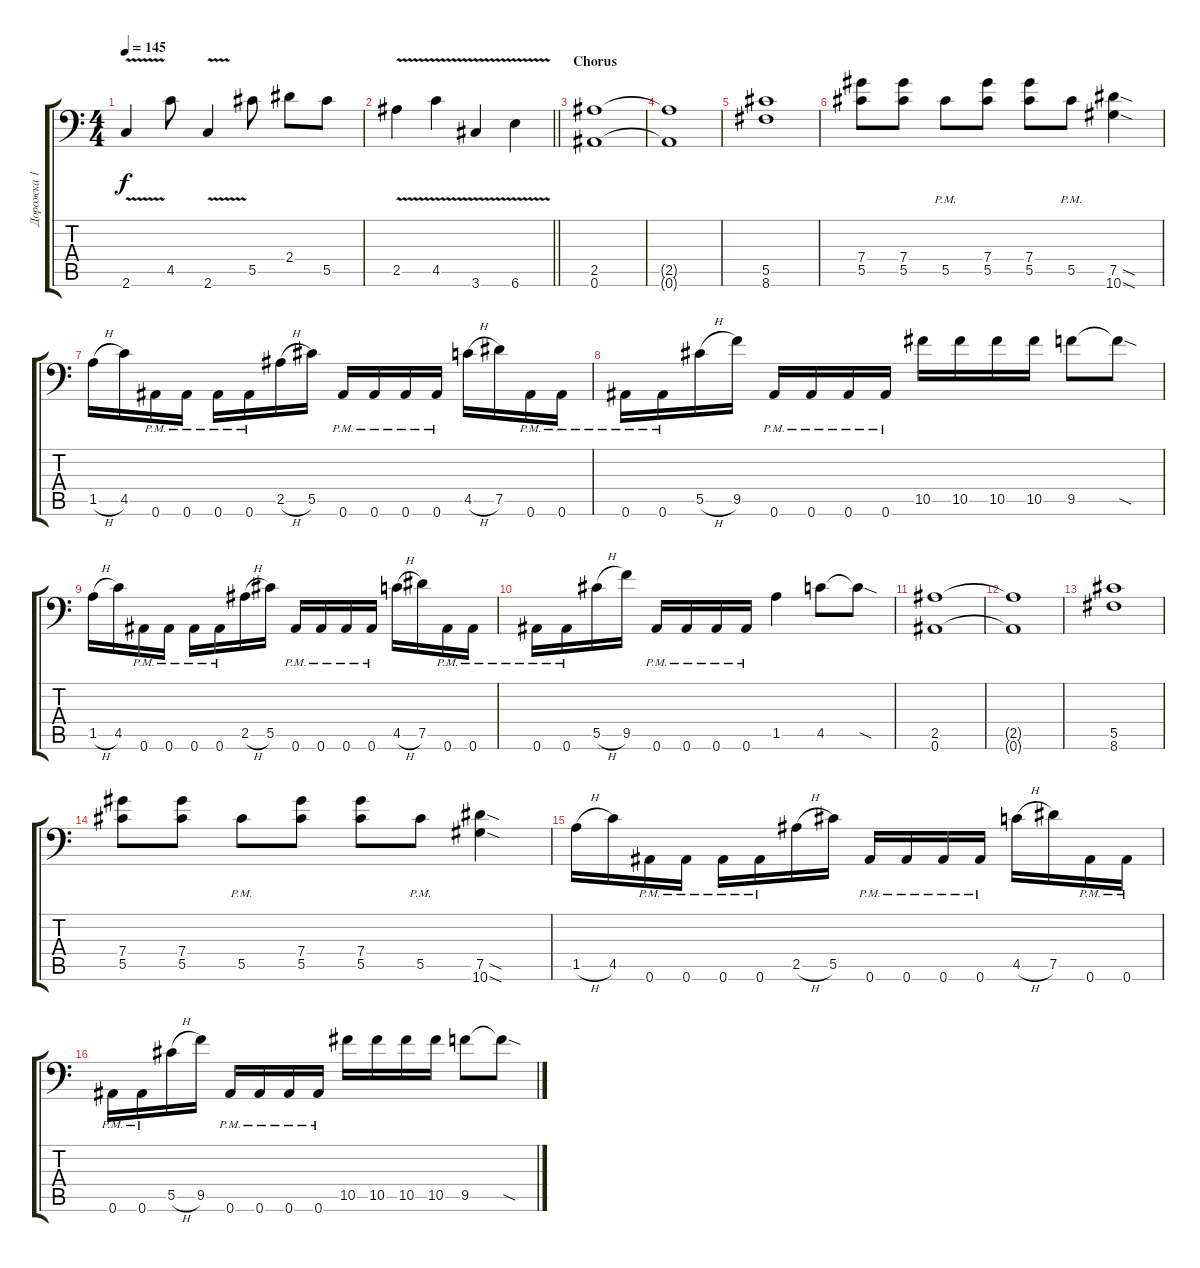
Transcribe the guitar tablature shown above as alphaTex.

\track ("Дорожка 1" "Дорожка 1") {instrument distortionguitar}
\staff {score tabs}
\tuning (Eb4 Bb3 Gb3 Db3 Ab2 Bb1) {hide}
\ts (4 4)
\tempo 145
\clef f4
\ks c
2.6{v}.4{dy f} 4.5.8 2.6{v}.4 5.5.8 2.4.8 5.5.8 |
\barLineRight lightlight
2.5{v}.4 4.5{v}.4 3.6{v}.4 6.6{v}.4 |
\section ("" "Chorus")
(2.5 0.6).1 |
(2.5{t} 0.6{t}).1 |
(5.5 8.6).1 |
(7.4 5.5).8 (7.4 5.5).8 5.5{pm}.8 (7.4 5.5).8 (7.4 5.5).8 5.5{pm}.8 (7.5{sod} 10.6{sod}).4 |
1.5{h}.16 4.5.16 0.6{pm}.16 0.6{pm}.16 0.6{pm}.16 0.6{pm}.16 2.5{h}.16 5.5.16 0.6{pm}.16 0.6{pm}.16 0.6{pm}.16 0.6{pm}.16 4.5{h}.16 7.5.16 0.6{pm}.16 0.6{pm}.16 |
0.6{pm}.16 0.6{pm}.16 5.5{h}.16 9.5.16 0.6{pm}.16 0.6{pm}.16 0.6{pm}.16 0.6{pm}.16 10.5.16 10.5.16 10.5.16 10.5.16 9.5.8 9.5{sod t}.8 |
1.5{h}.16 4.5.16 0.6{pm}.16 0.6{pm}.16 0.6{pm}.16 0.6{pm}.16 2.5{h}.16 5.5.16 0.6{pm}.16 0.6{pm}.16 0.6{pm}.16 0.6{pm}.16 4.5{h}.16 7.5.16 0.6{pm}.16 0.6{pm}.16 |
0.6{pm}.16 0.6{pm}.16 5.5{h}.16 9.5.16 0.6{pm}.16 0.6{pm}.16 0.6{pm}.16 0.6{pm}.16 1.5.4 4.5.8 4.5{sod t}.8 |
(2.5 0.6).1 |
(2.5{t} 0.6{t}).1 |
(5.5 8.6).1 |
(7.4 5.5).8 (7.4 5.5).8 5.5{pm}.8 (7.4 5.5).8 (7.4 5.5).8 5.5{pm}.8 (7.5{sod} 10.6{sod}).4 |
1.5{h}.16 4.5.16 0.6{pm}.16 0.6{pm}.16 0.6{pm}.16 0.6{pm}.16 2.5{h}.16 5.5.16 0.6{pm}.16 0.6{pm}.16 0.6{pm}.16 0.6{pm}.16 4.5{h}.16 7.5.16 0.6{pm}.16 0.6{pm}.16 |
0.6{pm}.16 0.6{pm}.16 5.5{h}.16 9.5.16 0.6{pm}.16 0.6{pm}.16 0.6{pm}.16 0.6{pm}.16 10.5.16 10.5.16 10.5.16 10.5.16 9.5.8 9.5{sod t}.8
